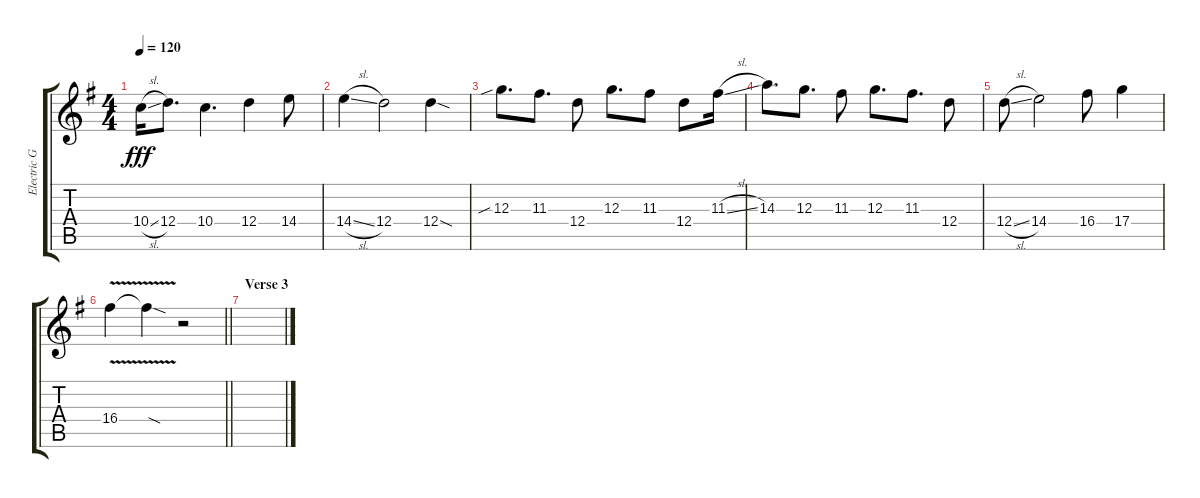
\track ("Electric Guitar" "Electric G") {instrument distortionguitar}
\staff {score tabs}
\tuning (E4 B3 G3 D3 A2 E2) {hide}
\ts (4 4)
\tempo 120
\clef g2
\ks g
10.4{sl}.16{dy fff} 12.4.8{d} 10.4.4{d} 12.4.4 14.4.8 |
14.4{sl}.4 12.4.2 12.4{sod}.4 |
12.3{sib}.8{d} 11.3.8{d} 12.4.8 12.3.8{d} 11.3.8 12.4.8 11.3{sl}.16 |
14.3.8{d} 12.3.8{d} 11.3.8 12.3.8{d} 11.3.8{d} 12.4.8 |
12.4{sl}.8 14.4.2 16.4.8 17.4.4 |
\barLineRight lightlight
16.4{v}.4 16.4{sod t}.4 r.2 |
\section ("" "Verse 3")
